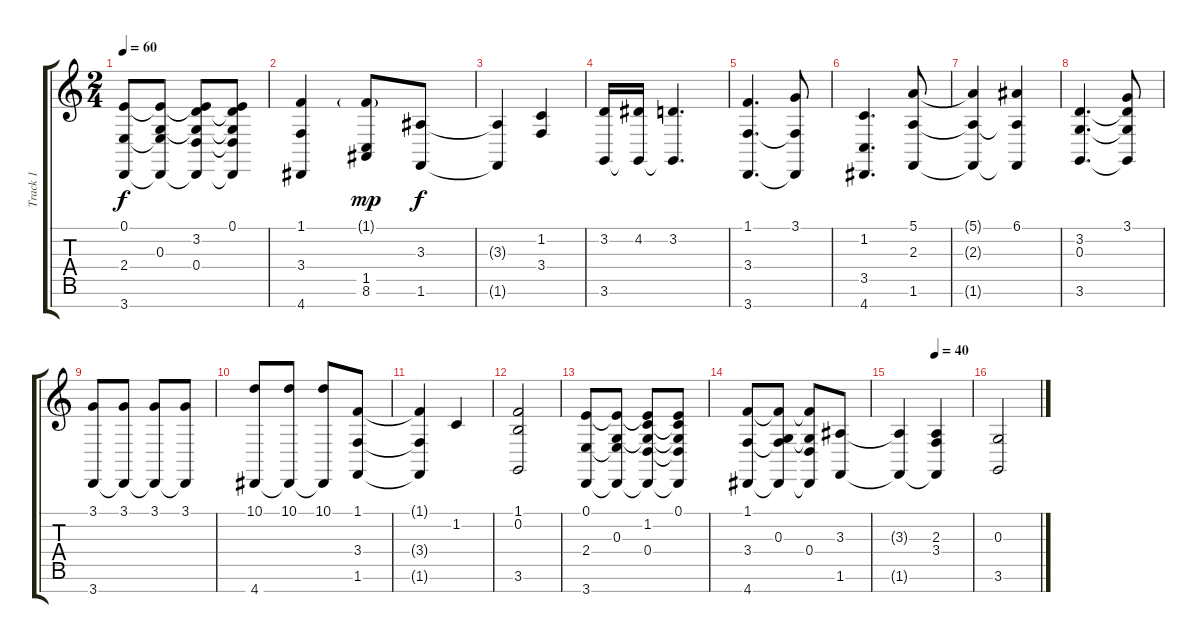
\track ("Track 1" "Track 1") {instrument acousticgrandpiano}
\staff {score tabs}
\tuning (E4 B3 G3 D3 A2 E2 B1) {hide}
\ts (2 4)
\tempo 60
\clef g2
\ks c
(0.1 2.4 3.7).8{dy f} (0.1{t} 0.3 2.4{t} 3.7{t}).8 (0.1{t} 3.2 0.3{t} 0.4 3.7{t}).8 (0.1 3.2{t} 0.3{t} 0.4{t} 3.7{t}).8 |
(1.1 3.4 4.7).4 (1.1{g} 1.5 8.6).8{dy mp} (3.3 1.6).8{dy f} |
(3.3{t} 1.6{t}).4 (1.2 3.4).4 |
(3.2 3.6).16 (4.2 3.6{t}).16 (3.2 3.6{t}).4{d} |
(1.1 3.4 3.7).4{d} (3.1 3.4{t} 3.7{t}).8 |
(1.2 3.5 4.7).4{d} (5.1 2.3 1.6).8 |
(5.1{t} 2.3{t} 1.6{t}).4 (6.1 2.3{t} 1.6{t}).4 |
(3.2 0.3 3.6).4{d} (3.1 3.2{t} 0.3{t} 3.6{t}).8 |
(3.1 3.7).8 (3.1 3.7{t}).8 (3.1 3.7{t}).8 (3.1 3.7{t}).8 |
(10.1 4.7).8 (10.1 4.7{t}).8 (10.1 4.7{t}).8 (1.1 3.4 1.6).8 |
(1.1{t} 3.4{t} 1.6{t}).4 1.2.4 |
(1.1 0.2 3.6).2 |
(0.1 2.4 3.7).8 (0.1{t} 0.3 2.4{t} 3.7{t}).8 (0.1{t} 1.2 0.3{t} 0.4 3.7{t}).8 (0.1 1.2{t} 0.3{t} 0.4{t} 3.7{t}).8 |
(1.1 3.4 4.7).8 (1.1{t} 0.3 3.4{t} 4.7{t}).8 (1.1{t} 0.3{t} 0.4 4.7{t}).8 (3.3 1.6).8 |
\tempo (40 0.5)
(3.3{t} 1.6{t}).4 (2.3 3.4 1.6{t}).4 |
(0.3 3.6).2
